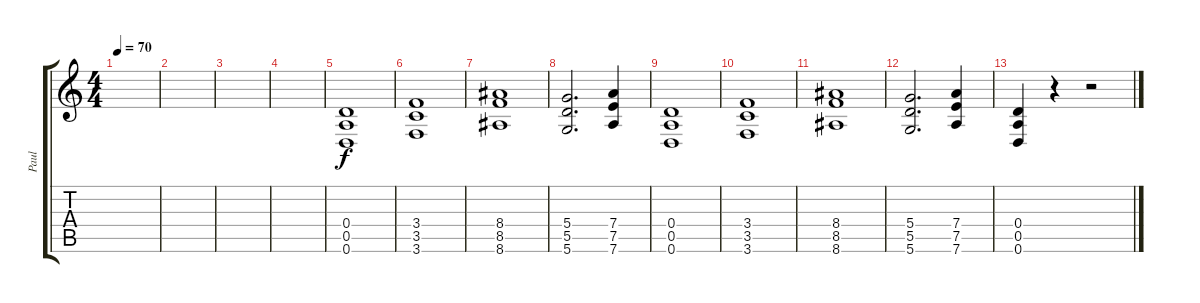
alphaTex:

\track ("Paul" "Paul") {instrument distortionguitar}
\staff {score tabs}
\tuning (E4 B3 G3 D3 A2 D2) {hide}
\ts (4 4)
\tempo 70
\clef g2
\ks c
|
|
|
|
(0.4 0.5 0.6).1 |
(3.4 3.5 3.6).1 |
(8.4 8.5 8.6).1 |
(5.4 5.5 5.6).2{d} (7.4 7.5 7.6).4 |
(0.4 0.5 0.6).1 |
(3.4 3.5 3.6).1 |
(8.4 8.5 8.6).1 |
(5.4 5.5 5.6).2{d} (7.4 7.5 7.6).4 |
(0.4 0.5 0.6).4 r.4 r.2
